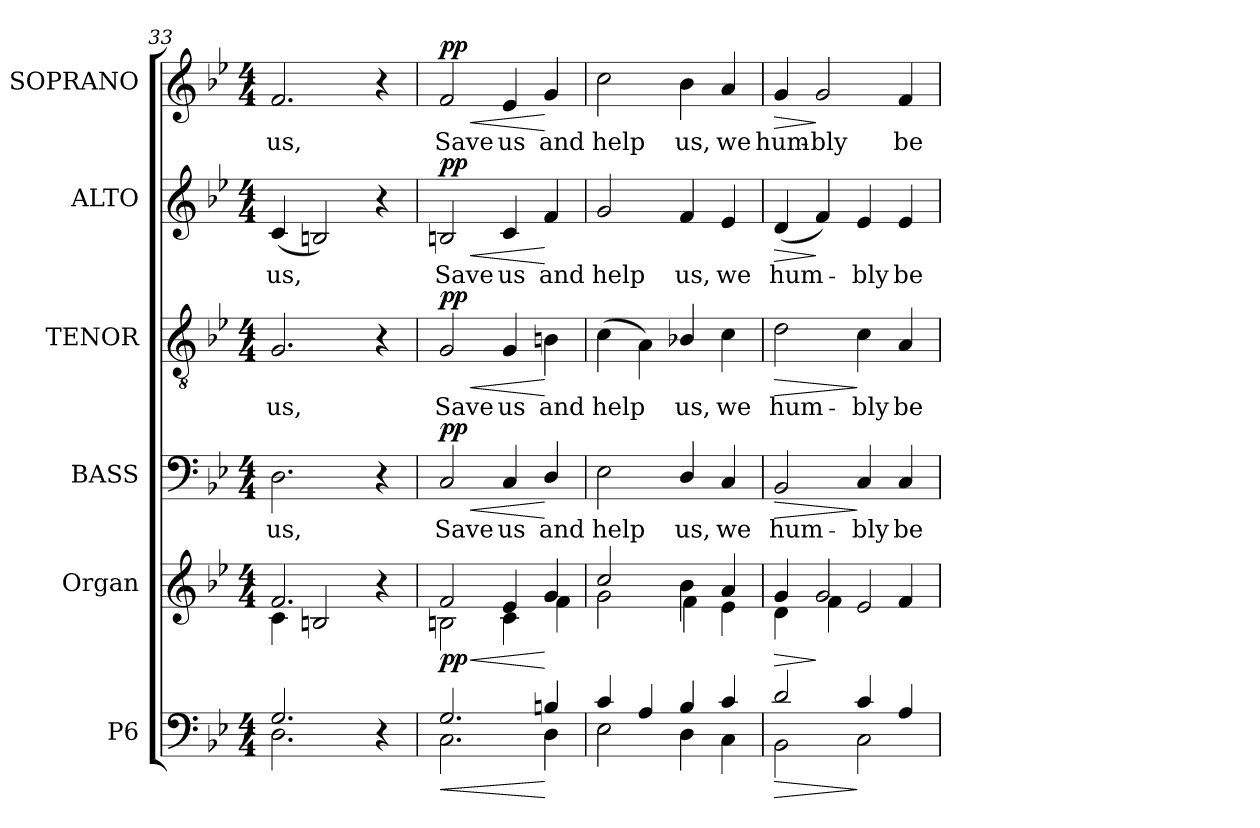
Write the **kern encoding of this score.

**kern	**dynam	**kern	**dynam	**kern	**text	**dynam	**kern	**text	**dynam	**kern	**text	**dynam	**kern	**text	**dynam
*part6	*part6	*part5	*part5	*part4	*part4	*part4	*part3	*part3	*part3	*part2	*part2	*part2	*part1	*part1	*part1
*staff6	*staff6	*staff5	*staff5	*staff4	*staff4	*staff4	*staff3	*staff3	*staff3	*staff2	*staff2	*staff2	*staff1	*staff1	*staff1
*I"P6	*	*I"Organ	*	*I"BASS	*	*	*I"TENOR	*	*	*I"ALTO	*	*	*I"SOPRANO	*	*
*	*	*I'Organ	*	*I'B.	*	*	*I'T.	*	*	*I'A.	*	*	*I'S.	*	*
*clefF4	*	*clefG2	*	*clefF4	*	*	*clefGv2	*	*	*clefG2	*	*	*clefG2	*	*
*	*	*	*	*	*	*	*ITrd7c12	*	*	*	*	*	*	*	*
*k[b-e-]	*	*k[b-e-]	*	*k[b-e-]	*	*	*k[b-e-]	*	*	*k[b-e-]	*	*	*k[b-e-]	*	*
*g:	*	*g:	*	*g:	*	*	*g:	*	*	*g:	*	*	*g:	*	*
*M4/4	*	*M4/4	*	*M4/4	*	*	*M4/4	*	*	*M4/4	*	*	*M4/4	*	*
=33	=33	=33	=33	=33	=33	=33	=33	=33	=33	=33	=33	=33	=33	=33	=33
*^	*	*^	*	*	*	*	*	*	*	*	*	*	*	*	*
!	!	!	!	!	!	!	!LO:LY:b:color=#000000	!	!	!	!	!	!	!	!	!	!
!	!	!	!	!	!	!	!	!	!	!LO:LY:b:color=#000000	!	!	!	!	!	!	!
!	!	!	!	!	!	!	!	!	!	!	!	!	!LO:LY:b:color=#000000	!	!	!	!
!	!	!	!	!	!	!	!	!	!	!	!	!	!	!	!	!LO:LY:b:color=#000000	!
2.Gi/	2.Di\	.	2.fi/	4ci\	.	2.Di\	us,	.	2.GGi/	us,	.	(4ci/	us,	.	2.fi/	us,	.
.	.	.	.	2Bni/	.	.	.	.	.	.	.	2Bni/)	.	.	.	.	.
4ryy	4r	.	4r	4ryy	.	4r	.	.	4r	.	.	4r	.	.	4r	.	.
=34	=34	=34	=34	=34	=34	=34	=34	=34	=34	=34	=34	=34	=34	=34	=34	=34	=34
!	!	!LO:HP:b	!	!	!LO:HP:b	!	!	!	!	!	!	!	!	!	!	!	!
!	!	!	!	!	!	!	!LO:LY:b:color=#000000	!LO:HP:b	!	!	!	!	!	!	!	!	!
!	!	!	!	!	!	!	!	!	!	!LO:LY:b:color=#000000	!LO:HP:b	!	!	!	!	!	!
!	!	!	!	!	!	!	!	!	!	!	!	!	!LO:LY:b:color=#000000	!LO:HP:b	!	!	!
!	!	!	!	!	!	!	!	!	!	!	!	!	!	!	!	!LO:LY:b:color=#000000	!LO:HP:b
2.Gi/	2.Ci\	<	2fi/	2Bni\	< pp	2Ci/	Save	< pp	2GGi/	Save	< pp	2Bni/	Save	< pp	2fi/	Save	< pp
!	!	!	!	!	!	!	!LO:LY:b:color=#000000	!	!	!	!	!	!	!	!	!	!
!	!	!	!	!	!	!	!	!	!	!LO:LY:b:color=#000000	!	!	!	!	!	!	!
!	!	!	!	!	!	!	!	!	!	!	!	!	!LO:LY:b:color=#000000	!	!	!	!
!	!	!	!	!	!	!	!	!	!	!	!	!	!	!	!	!LO:LY:b:color=#000000	!
.	.	.	4e-i/	4ci\	.	4Ci/	us	.	4GGi/	us	.	4ci/	us	.	4e-i/	us	.
!	!	!	!	!	!	!	!LO:LY:b:color=#000000	!	!	!	!	!	!	!	!	!	!
!	!	!	!	!	!	!	!	!	!	!LO:LY:b:color=#000000	!	!	!	!	!	!	!
!	!	!	!	!	!	!	!	!	!	!	!	!	!LO:LY:b:color=#000000	!	!	!	!
!	!	!	!	!	!	!	!	!	!	!	!	!	!	!	!	!LO:LY:b:color=#000000	!
4Bni/	4Di\	[	4gi/	4fi\	[	4Di/	and	[	4BBni\	and	[	4fi/	and	[	4gi/	and	[
!!LO:LB:g=z
=35	=35	=35	=35	=35	=35	=35	=35	=35	=35	=35	=35	=35	=35	=35	=35	=35	=35
!	!	!	!	!	!	!	!LO:LY:b:color=#000000	!	!	!	!	!	!	!	!	!	!
!	!	!	!	!	!	!	!	!	!	!LO:LY:b:color=#000000	!	!	!	!	!	!	!
!	!	!	!	!	!	!	!	!	!	!	!	!	!LO:LY:b:color=#000000	!	!	!	!
!	!	!	!	!	!	!	!	!	!	!	!	!	!	!	!	!LO:LY:b:color=#000000	!
4ci/	2E-i\	.	2cci/	2gi\	.	2E-i\	help	.	(4Ci\	help	.	2gi/	help	.	2cci\	help	.
4Ai/	.	.	.	.	.	.	.	.	4AAi\)	.	.	.	.	.	.	.	.
!	!	!	!	!	!	!	!LO:LY:b:color=#000000	!	!	!	!	!	!	!	!	!	!
!	!	!	!	!	!	!	!	!	!	!LO:LY:b:color=#000000	!	!	!	!	!	!	!
!	!	!	!	!	!	!	!	!	!	!	!	!	!LO:LY:b:color=#000000	!	!	!	!
!	!	!	!	!	!	!	!	!	!	!	!	!	!	!	!	!LO:LY:b:color=#000000	!
4B-i/	4Di\	.	4b-i\	4fi\	.	4Di/	us,	.	4BB-Xi/	us,	.	4fi/	us,	.	4b-i\	us,	.
!	!	!	!	!	!	!	!LO:LY:b:color=#000000	!	!	!	!	!	!	!	!	!	!
!	!	!	!	!	!	!	!	!	!	!LO:LY:b:color=#000000	!	!	!	!	!	!	!
!	!	!	!	!	!	!	!	!	!	!	!	!	!LO:LY:b:color=#000000	!	!	!	!
!	!	!	!	!	!	!	!	!	!	!	!	!	!	!	!	!LO:LY:b:color=#000000	!
4ci/	4Ci\	.	4ai/	4e-i\	.	4Ci/	we	.	4Ci\	we	.	4e-i/	we	.	4ai/	we	.
=36	=36	=36	=36	=36	=36	=36	=36	=36	=36	=36	=36	=36	=36	=36	=36	=36	=36
!	!	!LO:HP:b	!	!	!LO:HP:b	!	!	!	!	!	!	!	!	!	!	!	!
!	!	!	!	!	!	!	!LO:LY:b:color=#000000	!LO:HP:b	!	!	!	!	!	!	!	!	!
!	!	!	!	!	!	!	!	!	!	!LO:LY:b:color=#000000	!LO:HP:b	!	!	!	!	!	!
!	!	!	!	!	!	!	!	!	!	!	!	!	!LO:LY:b:color=#000000	!LO:HP:b	!	!	!
!	!	!	!	!	!	!	!	!	!	!	!	!	!	!	!	!LO:LY:b:color=#000000	!LO:HP:b
2di/	2BB-i\	>	4gi/	4di\	>	2BB-i/	hum-	>	2Di\	hum-	>	(4di/	hum-	>	4gi/	hum-	>
!	!	!	!	!	!	!	!	!	!	!	!	!	!	!	!	!LO:LY:b:color=#000000	!
.	.	.	2gi/	4fi\	]	.	.	.	.	.	.	4fi/)	.	]	2gi/	-bly	]
!	!	!	!	!	!	!	!LO:LY:b:color=#000000	!	!	!	!	!	!	!	!	!	!
!	!	!	!	!	!	!	!	!	!	!LO:LY:b:color=#000000	!	!	!	!	!	!	!
!	!	!	!	!	!	!	!	!	!	!	!	!	!LO:LY:b:color=#000000	!	!	!	!
4ci/	2Ci\	]	.	2e-i/	.	4Ci/	-bly	]	4Ci\	-bly	]	4e-i/	-bly	.	.	.	.
!	!	!	!	!	!	!	!LO:LY:b:color=#000000	!	!	!	!	!	!	!	!	!	!
!	!	!	!	!	!	!	!	!	!	!LO:LY:b:color=#000000	!	!	!	!	!	!	!
!	!	!	!	!	!	!	!	!	!	!	!	!	!LO:LY:b:color=#000000	!	!	!	!
!	!	!	!	!	!	!	!	!	!	!	!	!	!	!	!	!LO:LY:b:color=#000000	!
4Ai/	.	.	4fi/	.	.	4Ci/	be-	.	4AAi/	be-	.	4e-i/	be-	.	4fi/	be-	.
*v	*v	*	*	*	*	*	*	*	*	*	*	*	*	*	*	*	*
*	*	*v	*v	*	*	*	*	*	*	*	*	*	*	*	*	*
=	=	=	=	=	=	=	=	=	=	=	=	=	=	=	=
*-	*-	*-	*-	*-	*-	*-	*-	*-	*-	*-	*-	*-	*-	*-	*-
